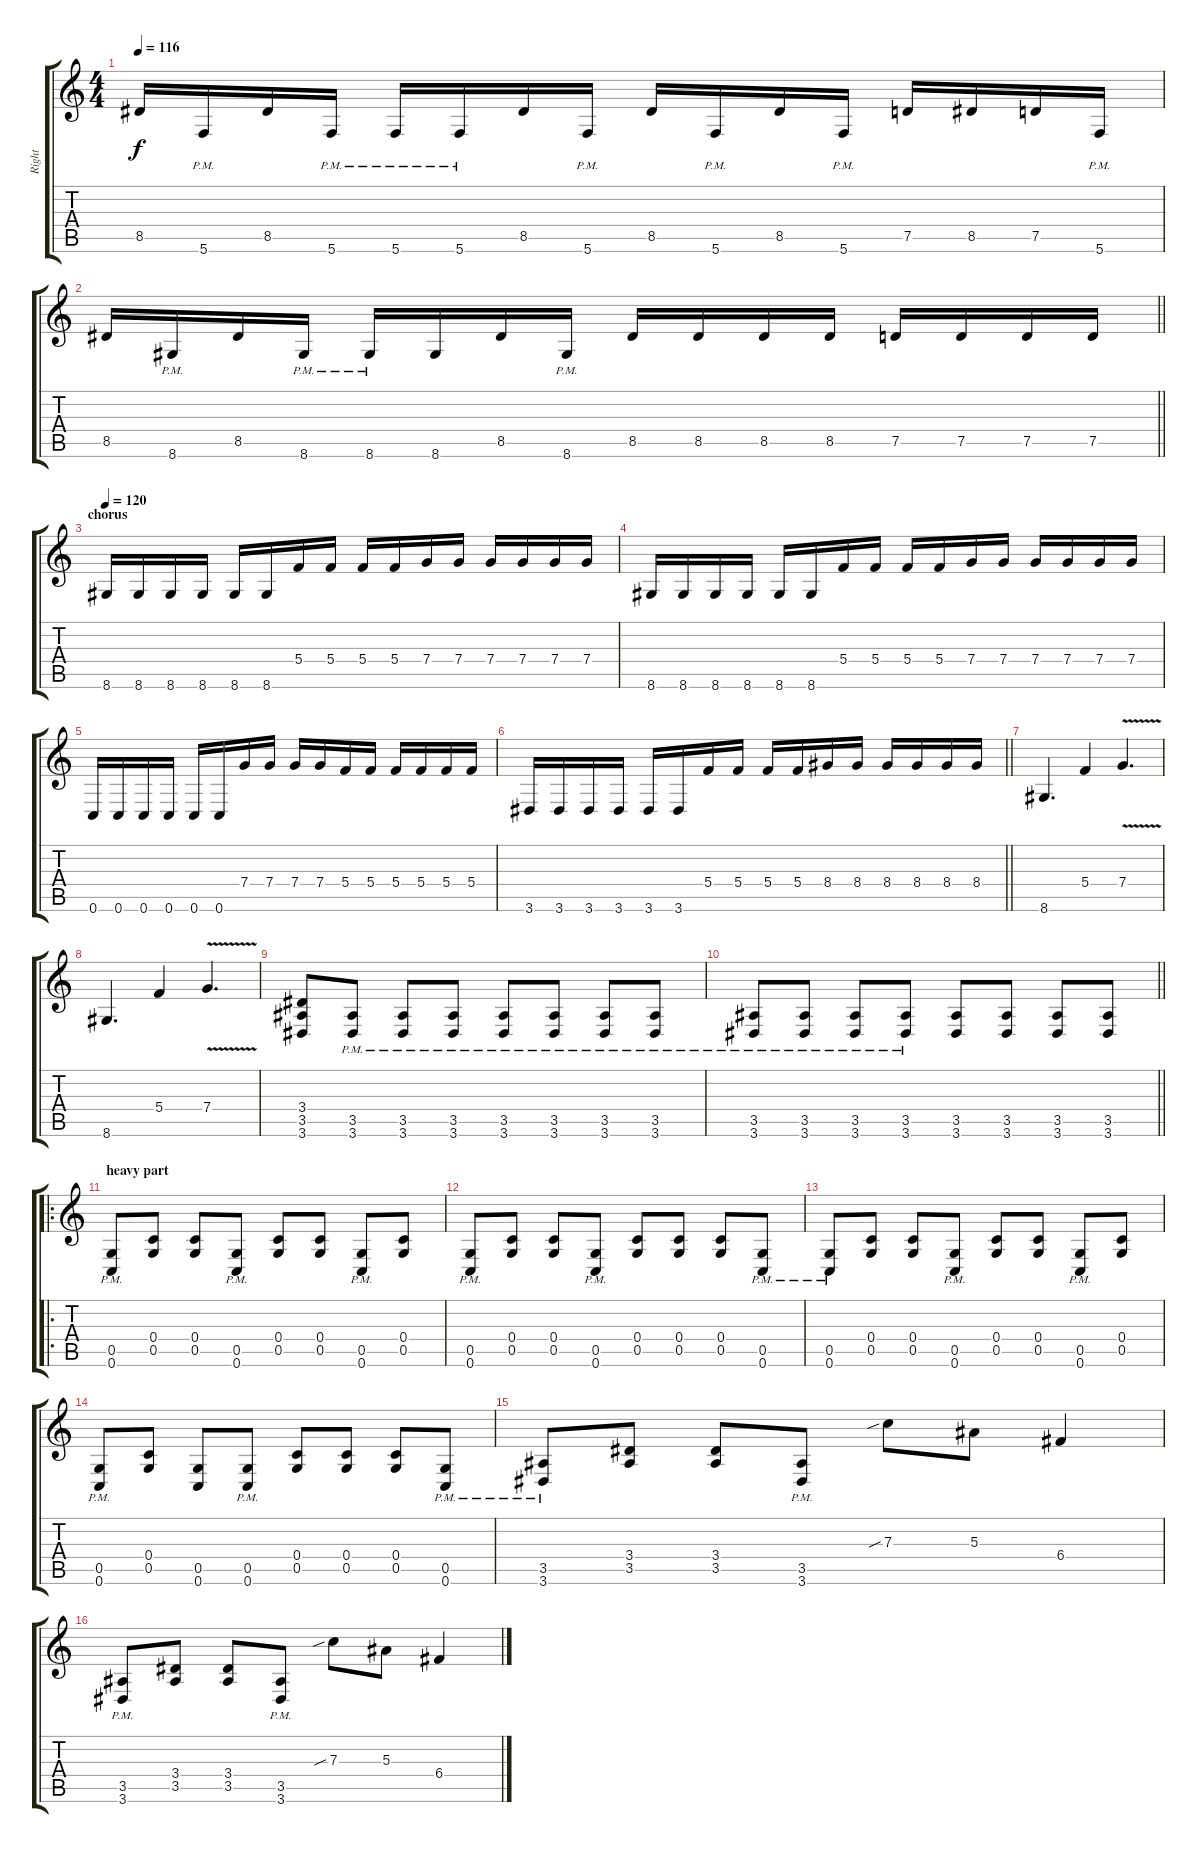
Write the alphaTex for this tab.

\track ("Right" "Right") {instrument overdrivenguitar}
\staff {score tabs}
\tuning (D4 A3 F3 C3 G2 C2) {hide}
\ts (4 4)
\tempo 116
\clef g2
\ks c
8.5.16{dy f} 5.6{pm}.16 8.5.16 5.6{pm}.16 5.6{pm}.16 5.6{pm}.16 8.5.16 5.6{pm}.16 8.5.16 5.6{pm}.16 8.5.16 5.6{pm}.16 7.5.16 8.5.16 7.5.16 5.6{pm}.16 |
\barLineRight lightlight
8.5.16 8.6{pm}.16 8.5.16 8.6{pm}.16 8.6{pm}.16 8.6.16 8.5.16 8.6{pm}.16 8.5.16 8.5.16 8.5.16 8.5.16 7.5.16 7.5.16 7.5.16 7.5.16 |
\section ("" "chorus")
\tempo 120
8.6.16 8.6.16 8.6.16 8.6.16 8.6.16 8.6.16 5.4.16 5.4.16 5.4.16 5.4.16 7.4.16 7.4.16 7.4.16 7.4.16 7.4.16 7.4.16 |
8.6.16 8.6.16 8.6.16 8.6.16 8.6.16 8.6.16 5.4.16 5.4.16 5.4.16 5.4.16 7.4.16 7.4.16 7.4.16 7.4.16 7.4.16 7.4.16 |
0.6.16 0.6.16 0.6.16 0.6.16 0.6.16 0.6.16 7.4.16 7.4.16 7.4.16 7.4.16 5.4.16 5.4.16 5.4.16 5.4.16 5.4.16 5.4.16 |
\barLineRight lightlight
3.6.16 3.6.16 3.6.16 3.6.16 3.6.16 3.6.16 5.4.16 5.4.16 5.4.16 5.4.16 8.4.16 8.4.16 8.4.16 8.4.16 8.4.16 8.4.16 |
8.6.4{d} 5.4.4 7.4{v}.4{d} |
8.6.4{d} 5.4.4 7.4{v}.4{d} |
(3.4 3.5 3.6).8 (3.5{pm} 3.6{pm}).8 (3.5{pm} 3.6{pm}).8 (3.5{pm} 3.6{pm}).8 (3.5{pm} 3.6{pm}).8 (3.5{pm} 3.6{pm}).8 (3.5{pm} 3.6{pm}).8 (3.5{pm} 3.6{pm}).8 |
\barLineRight lightlight
(3.5{pm} 3.6{pm}).8 (3.5{pm} 3.6{pm}).8 (3.5{pm} 3.6{pm}).8 (3.5{pm} 3.6{pm}).8 (3.5 3.6).8 (3.5 3.6).8 (3.5 3.6).8 (3.5 3.6).8 |
\ro
\section ("" "heavy part")
(0.5{pm} 0.6{pm}).8 (0.4 0.5).8 (0.4 0.5).8 (0.5{pm} 0.6{pm}).8 (0.4 0.5).8 (0.4 0.5).8 (0.5{pm} 0.6{pm}).8 (0.4 0.5).8 |
(0.5{pm} 0.6{pm}).8 (0.4 0.5).8 (0.4 0.5).8 (0.5{pm} 0.6{pm}).8 (0.4 0.5).8 (0.4 0.5).8 (0.4 0.5).8 (0.5{pm} 0.6{pm}).8 |
(0.5{pm} 0.6{pm}).8 (0.4 0.5).8 (0.4 0.5).8 (0.5{pm} 0.6{pm}).8 (0.4 0.5).8 (0.4 0.5).8 (0.5{pm} 0.6{pm}).8 (0.4 0.5).8 |
(0.5{pm} 0.6{pm}).8 (0.4 0.5).8 (0.5 0.6).8 (0.5{pm} 0.6{pm}).8 (0.4 0.5).8 (0.4 0.5).8 (0.4 0.5).8 (0.5{pm} 0.6{pm}).8 |
(3.5{pm} 3.6{pm}).8 (3.4 3.5).8 (3.4 3.5).8 (3.5{pm} 3.6{pm}).8 7.3{sib}.8 5.3.8 6.4.4 |
(3.5{pm} 3.6{pm}).8 (3.4 3.5).8 (3.4 3.5).8 (3.5{pm} 3.6{pm}).8 7.3{sib}.8 5.3.8 6.4.4
